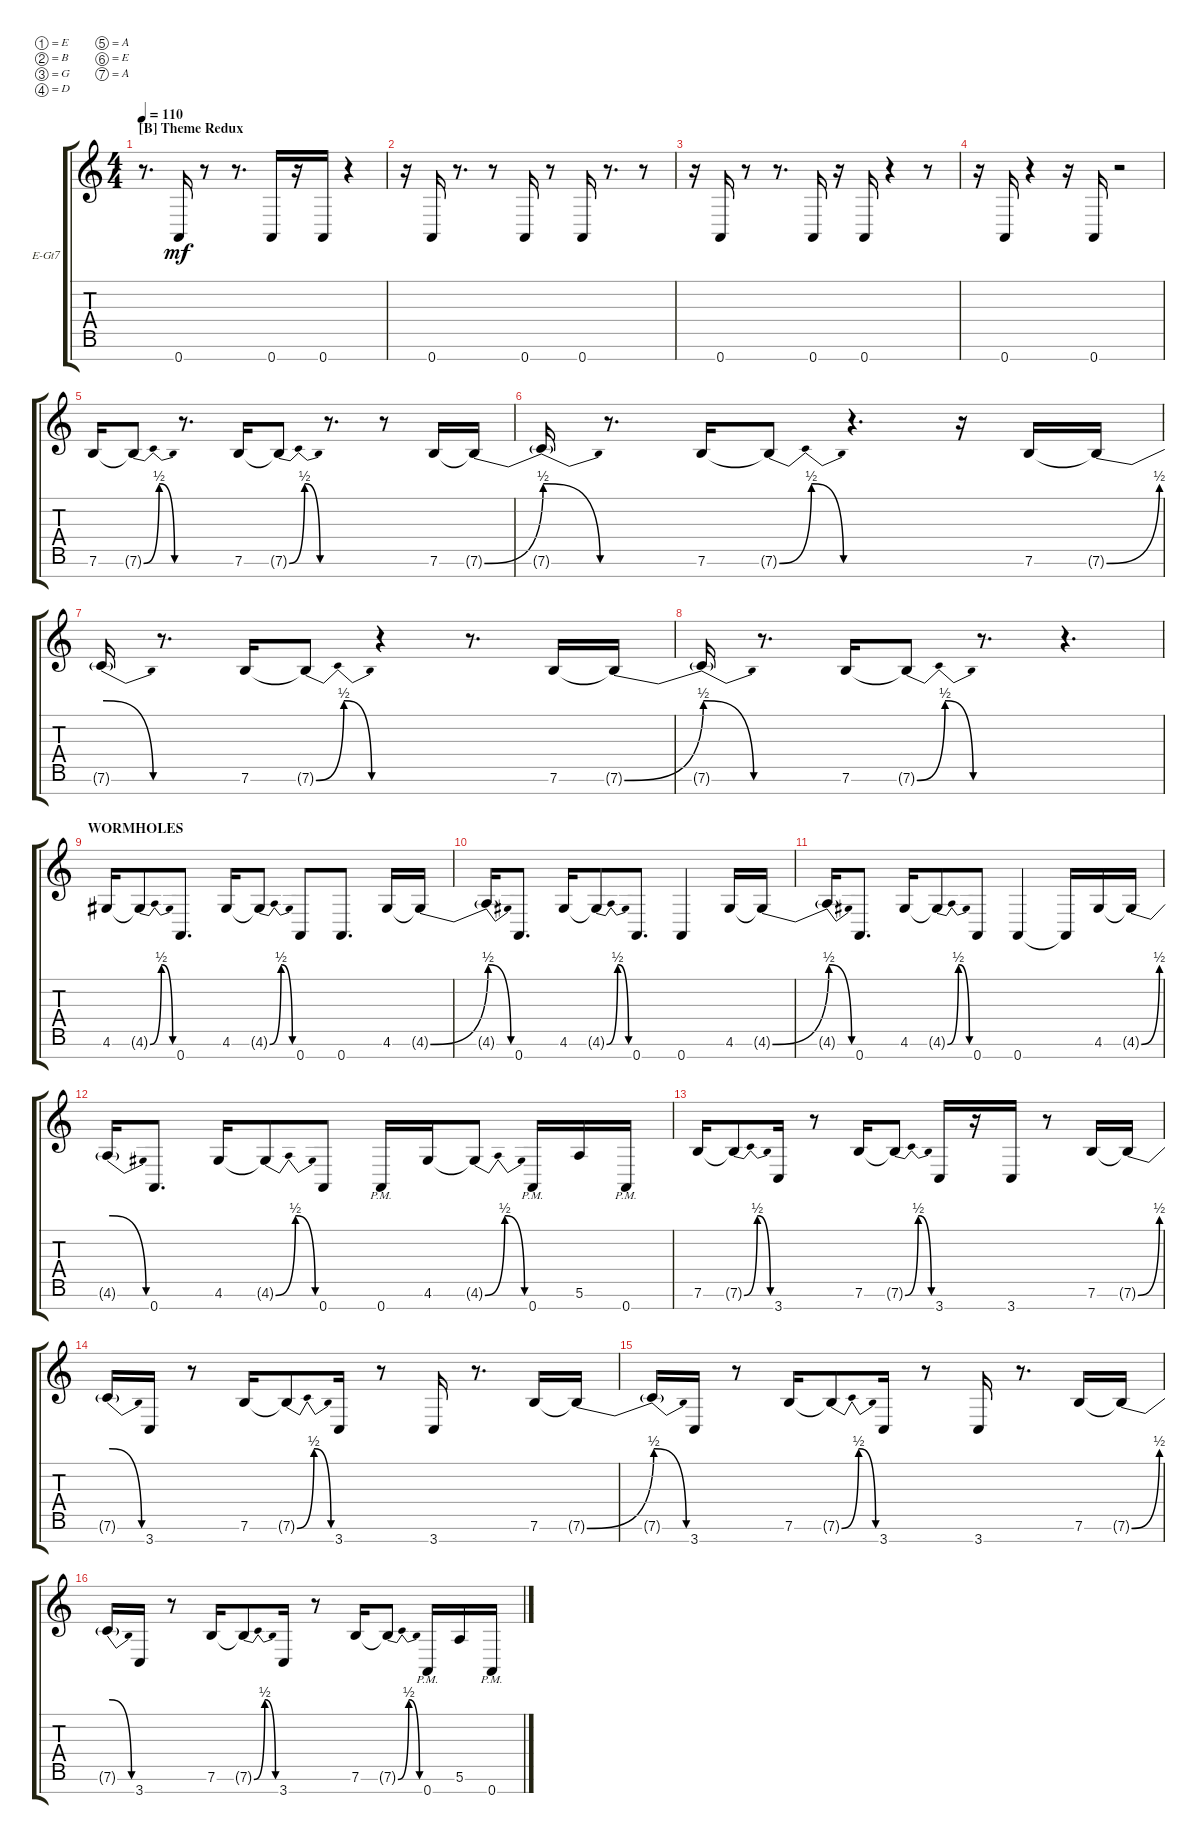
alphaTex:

\defaultSystemsLayout 4
\bracketExtendMode groupsimilarinstruments
\firstSystemTrackNameOrientation horizontal
\otherSystemsTrackNameOrientation horizontal
\track ("Dan Braunstein" "E-Gt7") {instrument distortionguitar}
\staff {score tabs}
\tuning (E4 B3 G3 D3 A2 E2 A1)
\ts (4 4)
\section ("B" "Theme Redux")
\tempo 110
\clef g2
\ks c
r.8{d dy f} 0.7.16{dy mf} r.8 r.8{d} 0.7.16 r.16 0.7.16 r.4 |
r.16 0.7.16 r.8{d} r.8 0.7.16 r.8 0.7.16 r.8{d} r.8 |
r.16 0.7.16 r.8 r.8{d} 0.7.16 r.16 0.7.16 r.4 r.8 |
r.16 0.7.16 r.4 r.16 0.7.16 r.2 |
7.6.16 7.6{be (bendrelease 0 0 9.6 2 20.4 2 30 0) t}.8 r.8{d} 7.6.16 7.6{be (bendrelease 0 0 10.2 2 20.4 2 30 0) t}.8 r.8{d} r.8 7.6.16 7.6{be (bend 0 0 15.6 2) t}.16 |
7.6{be (release 0 2 15 0) t}.16 r.8{d} 7.6.16 7.6{be (bendrelease 0 0 10.2 2 20.4 2 30 0) t}.8 r.4{d} r.16 7.6.16 7.6{be (bend 0 0 13.799999999999999 2) t}.16 |
7.6{be (release 0 2 15 0) t}.16 r.8{d} 7.6.16 7.6{be (bendrelease 0 0 10.2 2 20.4 2 30 0) t}.8 r.4 r.8{d} 7.6.16 7.6{be (bend 0 0 15.6 2) t}.16 |
7.6{be (release 0 2 15 0) t}.16 r.8{d} 7.6.16 7.6{be (bendrelease 0 0 10.2 2 20.4 2 30 0) t}.8 r.8{d} r.4{d} |
\section ("" "WORMHOLES")
4.6.16 4.6{be (bendrelease 0 0 10.799999999999999 2 20.4 2 30 0) t}.8 0.7.8{d} 4.6.16 4.6{be (bendrelease 0 0 10.799999999999999 2 20.4 2 30 0) t}.8 0.7.8 0.7.8{d} 4.6.16 4.6{be (bend 0 0 15 2) t}.16 |
4.6{be (release 0 2 15 0) t}.16 0.7.8{d} 4.6.16 4.6{be (bendrelease 0 0 10.799999999999999 2 20.4 2 30 0) t}.8 0.7.8{d} 0.7.4 4.6.16 4.6{be (bend 0 0 15 2) t}.16 |
4.6{be (release 0 2 15 0) t}.16 0.7.8{d} 4.6.16 4.6{be (bendrelease 0 0 10.799999999999999 2 20.4 2 30 0) t}.8 0.7.8 0.7.4 0.7{t}.16 4.6.16 4.6{be (bend 0 0 14.399999999999999 2) t}.16 |
4.6{be (release 0 2 15 0) t}.16 0.7.8{d} 4.6.16 4.6{be (bendrelease 0 0 9.6 2 20.4 2 30 0) t}.8 0.7.8 0.7{pm}.16 4.6.16 4.6{be (bendrelease 0 0 10.2 2 20.4 2 30 0) t}.8 0.7{pm}.16 5.6.16 0.7{pm}.16 |
7.6.16 7.6{be (bendrelease 0 0 10.2 2 20.4 2 30 0) t}.8 3.7.16 r.8 7.6.16 7.6{be (bendrelease 0 0 10.2 2 20.4 2 30 0) t}.8 3.7.16 r.16 3.7.16 r.8 7.6.16 7.6{be (bend 0 0 15.6 2) t}.16 |
7.6{be (release 0 2 15 0) t}.16 3.7.16 r.8 7.6.16 7.6{be (bendrelease 0 0 10.2 2 20.4 2 30 0) t}.8 3.7.16 r.8 3.7.16 r.8{d} 7.6.16 7.6{be (bend 0 0 15 2) t}.16 |
7.6{be (release 0 2 15 0) t}.16 3.7.16 r.8 7.6.16 7.6{be (bendrelease 0 0 10.2 2 20.4 2 30 0) t}.8 3.7.16 r.8 3.7.16 r.8{d} 7.6.16 7.6{be (bend 0 0 14.399999999999999 2) t}.16 |
7.6{be (release 0 2 15 0) t}.16 3.7.16 r.8 7.6.16 7.6{be (bendrelease 0 0 9.6 2 20.4 2 30 0) t}.8 3.7.16 r.8 7.6.16 7.6{be (bendrelease 0 0 10.2 2 20.4 2 30 0) t}.8 0.7{pm}.16 5.6.16 0.7{pm}.16
